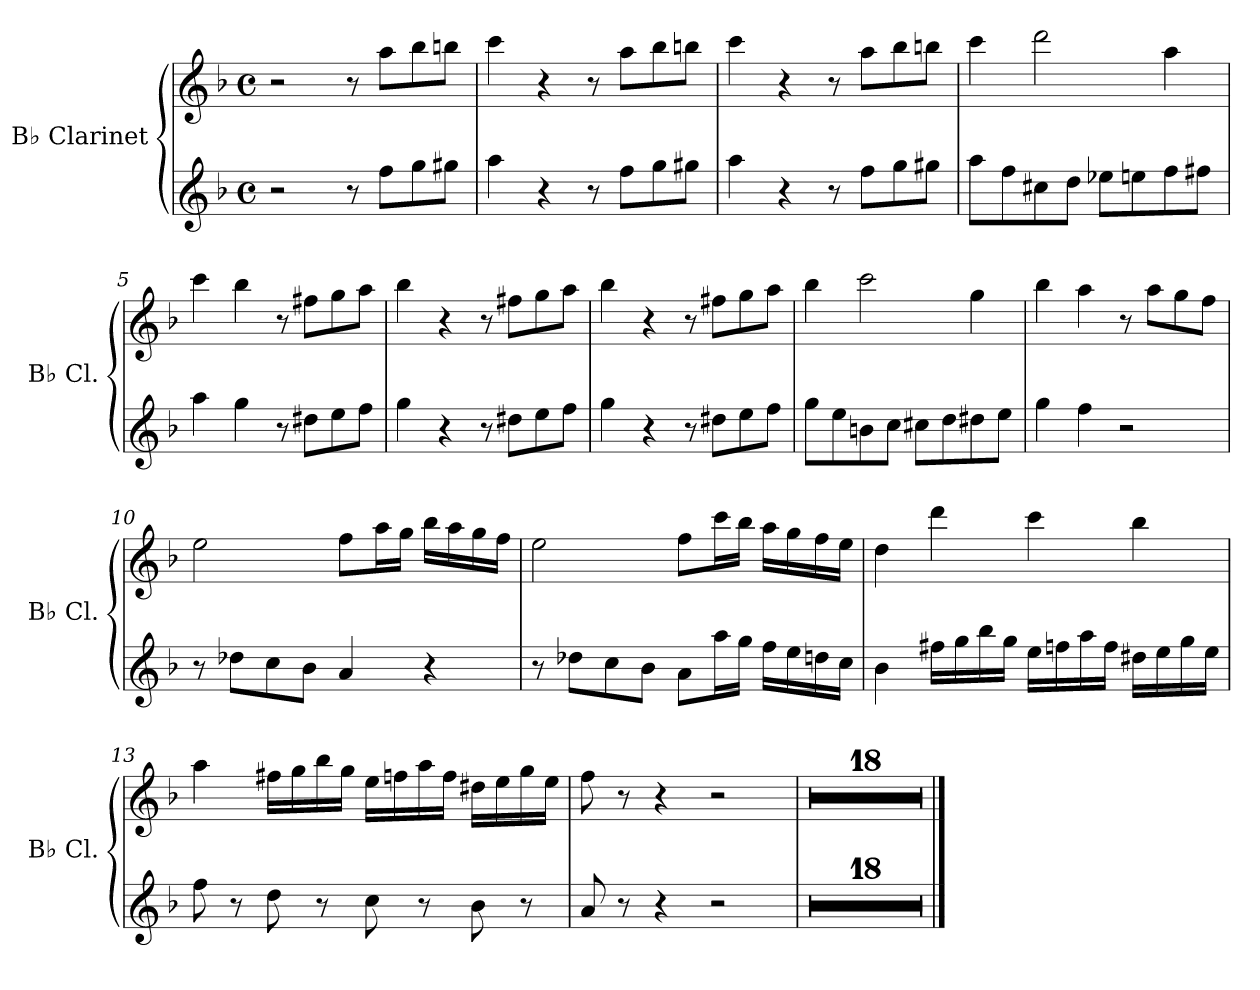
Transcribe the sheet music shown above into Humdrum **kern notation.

**kern	**kern
*part2	*part1
*staff2	*staff1
*I"B♭ Clarinet	*I"B♭ Clarinet
*I'B♭ Cl.	*I'B♭ Cl.
*clefG2	*clefG2
*ITrd1c2	*ITrd1c2
*k[b-e-a-]	*k[b-e-a-]
*M4/4	*M4/4
*met(c)	*met(c)
=1	=1
2r	2r
8r	8r
8ee-\L	8gg\L
8ff\	8aa-\
8ff#X\J	8aan\J
=2	=2
4gg\	4bb-\
4r	4r
8r	8r
8ee-\L	8gg\L
8ff\	8aa-\
8ff#X\J	8aan\J
=3	=3
4gg\	4bb-\
4r	4r
8r	8r
8ee-\L	8gg\L
8ff\	8aa-\
8ff#X\J	8aan\J
=4	=4
8gg\L	4bb-\
8ee-\	.
8bn\	2ccc\
8cc\J	.
8dd-X\L	.
8ddn\	.
8ee-\	4gg\
8een\J	.
!!LO:LB:g=z
=5	=5
4gg\	4bb-\
4ff\	4aa-\
8r	8r
8cc#X\L	8een\L
8dd\	8ff\
8ee-\J	8gg\J
=6	=6
4ff\	4aa-\
4r	4r
8r	8r
8cc#X\L	8een\L
8dd\	8ff\
8ee-\J	8gg\J
=7	=7
4ff\	4aa-\
4r	4r
8r	8r
8cc#X\L	8een\L
8dd\	8ff\
8ee-\J	8gg\J
=8	=8
8ff\L	4aa-\
8dd\	.
8an\	2bb-\
8b-\J	.
8bn\L	.
8cc\	.
8cc#X\	4ff\
8dd\J	.
=9	=9
4ff\	4aa-\
4ee-\	4gg\
2r	8r
.	8gg\L
.	8ff\
.	8ee-\J
!!LO:LB:g=z
=10	=10
8r	2dd\
8cc-X\L	.
8b-\	.
8a-\J	.
4g/	8ee-\L
.	16gg\L
.	16ff\JJ
4r	16aa-\LL
.	16gg\
.	16ff\
.	16ee-\JJ
=11	=11
8r	2dd\
8cc-X\L	.
8b-\	.
8a-\J	.
8g\L	8ee-\L
16gg\L	16bb-\L
16ff\JJ	16aa-\JJ
16ee-\LL	16gg\LL
16dd\	16ff\
16ccn\	16ee-\
16b-\JJ	16dd\JJ
=12	=12
4a-\	4cc\
16een\LL	4ccc\
16ff\	.
16aa-\	.
16ff\JJ	.
16dd\LL	4bb-\
16ee-X\	.
16gg\	.
16ee-\JJ	.
16cc#X\LL	4aa-\
16dd\	.
16ff\	.
16dd\JJ	.
!!LO:LB:g=z
=13	=13
8ee-\	4gg\
8r	.
8cc\	16een\LL
.	16ff\
8r	16aa-\
.	16ff\JJ
8b-\	16dd\LL
.	16ee-X\
8r	16gg\
.	16ee-\JJ
8a-\	16cc#X\LL
.	16dd\
8r	16ff\
.	16dd\JJ
=14	=14
8g/	8ee-\
8r	8r
4r	4r
2r	2r
=15	=15
1r	1r
=16	=16
1r	1r
=17	=17
1r	1r
=18	=18
1r	1r
=19	=19
1r	1r
=20	=20
1r	1r
=21	=21
1r	1r
=22	=22
1r	1r
!!LO:LB:g=z
=23	=23
1r	1r
=24	=24
1r	1r
=25	=25
1r	1r
=26	=26
1r	1r
=27	=27
1r	1r
=28	=28
1r	1r
=29	=29
1r	1r
=30	=30
1r	1r
=31	=31
1r	1r
=32	=32
1r	1r
==	==
*-	*-
